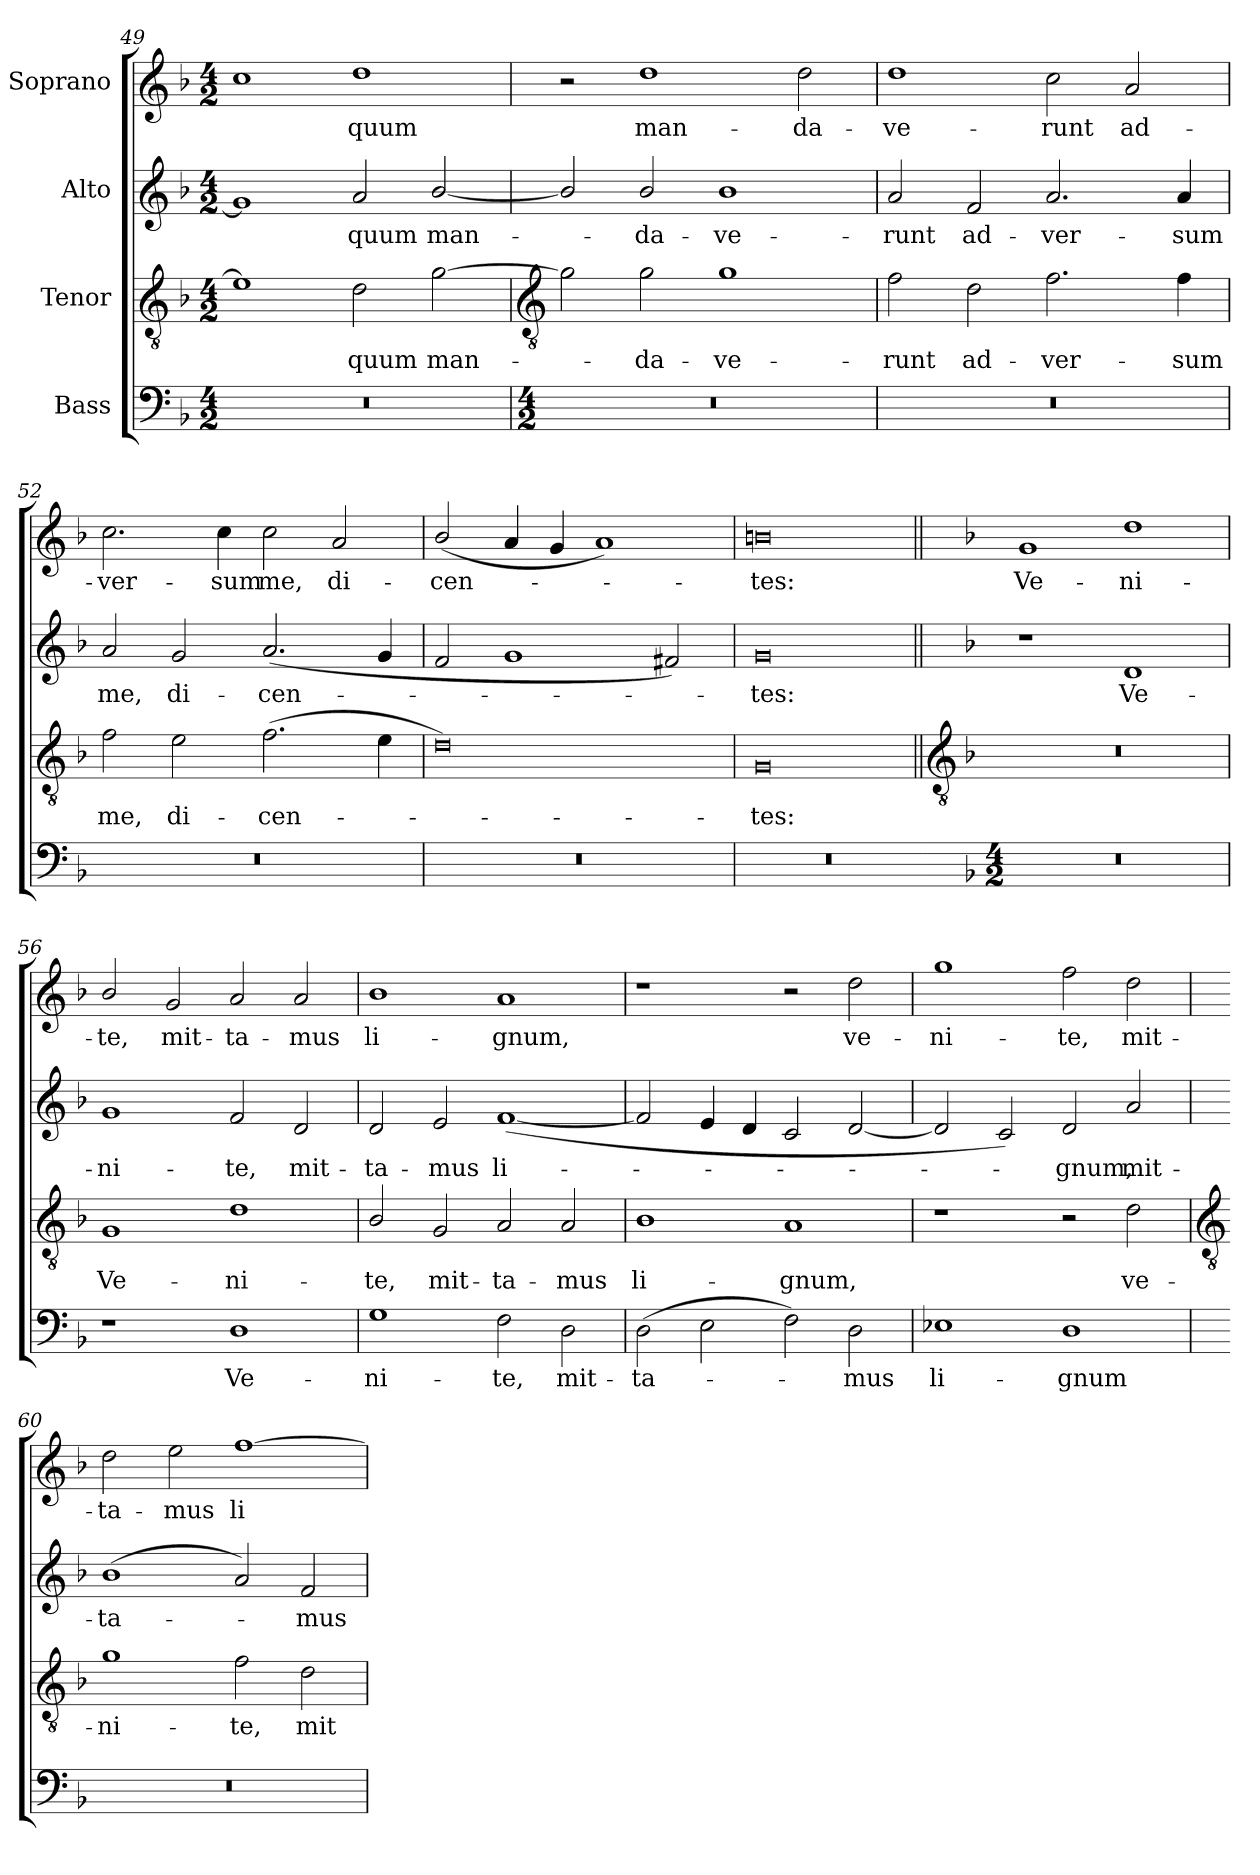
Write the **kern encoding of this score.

**kern	**text	**kern	**text	**kern	**text	**kern	**text
*part4	*part4	*part3	*part3	*part2	*part2	*part1	*part1
*staff4	*staff4	*staff3	*staff3	*staff2	*staff2	*staff1	*staff1
*I"Bass	*	*I"Tenor	*	*I"Alto	*	*I"Soprano	*
*clefF4	*	*clefGv2	*	*clefG2	*	*clefG2	*
*k[b-]	*	*k[b-]	*	*k[b-]	*	*k[b-]	*
*F:	*	*F:	*	*F:	*	*F:	*
*M4/2	*	*M4/2	*	*M4/2	*	*M4/2	*
=49	=49	=49	=49	=49	=49	=49	=49
0r	.	1e-]	.	1g]	.	1cc	.
!	!	!	!LO:LY:b	!	!LO:LY:b	!	!LO:LY:b
.	.	2d	quum	2a	quum	1dd	quum
!	!	!	!LO:LY:b	!	!LO:LY:b	!	!
.	.	[2g	man-	[2b-/	man-	.	.
!!LO:LB:g=z
=50	=50	=50	=50	=50	=50	=50	=50
*	*	*clefGv2	*	*	*	*	*
*M4/2	*	*	*	*	*	*	*
0r	.	2g]	.	2b-/]	.	2r	.
!	!	!	!LO:LY:b	!	!LO:LY:b	!	!LO:LY:b
.	.	2g	da-	2b-/	da-	1dd	man-
!	!	!	!LO:LY:b	!	!LO:LY:b	!	!
.	.	1g	-ve-	1b-	-ve-	.	.
!	!	!	!	!	!	!	!LO:LY:b
.	.	.	.	.	.	2dd	-da-
=51	=51	=51	=51	=51	=51	=51	=51
!	!	!	!LO:LY:b	!	!LO:LY:b	!	!LO:LY:b
0r	.	2f	-runt	2a	-runt	1dd	-ve-
!	!	!	!LO:LY:b	!	!LO:LY:b	!	!
.	.	2d	ad-	2f	ad-	.	.
!	!	!	!LO:LY:b	!	!LO:LY:b	!	!LO:LY:b
.	.	2.f	-ver-	2.a	-ver-	2cc	-runt
!	!	!	!	!	!	!	!LO:LY:b
.	.	.	.	.	.	2a	ad-
!	!	!	!LO:LY:b	!	!LO:LY:b	!	!
.	.	4f	-sum	4a	-sum	.	.
=52	=52	=52	=52	=52	=52	=52	=52
!	!	!	!LO:LY:b	!	!LO:LY:b	!	!LO:LY:b
0r	.	2f	me,	2a	me,	2.cc	-ver-
!	!	!	!LO:LY:b	!	!LO:LY:b	!	!
.	.	2e	di-	2g	di-	.	.
!	!	!	!	!	!	!	!LO:LY:b
.	.	.	.	.	.	4cc	-sum
!	!	!	!LO:LY:b	!	!LO:LY:b	!	!LO:LY:b
.	.	(>2.f	-cen-	(<2.a	-cen-	2cc	me,
!	!	!	!	!	!	!	!LO:LY:b
.	.	.	.	.	.	2a	di-
.	.	4e	.	4g	.	.	.
=53	=53	=53	=53	=53	=53	=53	=53
!	!	!	!	!	!	!	!LO:LY:b
0r	.	0d)	.	2f	.	(<2b-/	-cen-
.	.	.	.	1g	.	4a	.
.	.	.	.	.	.	4g	.
.	.	.	.	.	.	1a)	.
.	.	.	.	2f#X)	.	.	.
=54	=54	=54	=54	=54	=54	=54	=54
!	!	!	!LO:LY:b	!	!LO:LY:b	!	!LO:LY:b
0r	.	0G	tes:	0g	tes:	0bn	tes:
!!LO:LB:g=z
=55	=55||	=55||	=55||	=55||	=55||	=55||	=55||
*	*	*clefGv2	*	*	*	*	*
*k[b-]	*	*	*	*	*	*	*
*F:	*	*	*	*	*	*	*
*M4/2	*	*	*	*	*	*	*
!	!	!	!	!	!	!	!LO:LY:b
0r	.	0r	.	1r	.	1g	Ve-
!	!	!	!	!	!LO:LY:b	!	!LO:LY:b
.	.	.	.	1d	Ve-	1dd	-ni-
=56	=56	=56	=56	=56	=56	=56	=56
!	!	!	!LO:LY:b	!	!LO:LY:b	!	!LO:LY:b
1r	.	1G	Ve-	1g	-ni-	2b-/	-te,
!	!	!	!	!	!	!	!LO:LY:b
.	.	.	.	.	.	2g	mit-
!	!LO:LY:b	!	!LO:LY:b	!	!LO:LY:b	!	!LO:LY:b
1D	Ve-	1d	-ni-	2f	-te,	2a	-ta-
!	!	!	!	!	!LO:LY:b	!	!LO:LY:b
.	.	.	.	2d	mit-	2a	-mus
=57	=57	=57	=57	=57	=57	=57	=57
!	!LO:LY:b	!	!LO:LY:b	!	!LO:LY:b	!	!LO:LY:b
1G	-ni-	2B-/	-te,	2d	-ta-	1b-	li-
!	!	!	!LO:LY:b	!	!LO:LY:b	!	!
.	.	2G	mit-	2e	-mus	.	.
!	!LO:LY:b	!	!LO:LY:b	!	!LO:LY:b	!	!LO:LY:b
2F	-te,	2A	-ta-	(<[1f	li-	1a	-gnum,
!	!LO:LY:b	!	!LO:LY:b	!	!	!	!
2D	mit-	2A	-mus	.	.	.	.
=58	=58	=58	=58	=58	=58	=58	=58
!	!LO:LY:b	!	!LO:LY:b	!	!	!	!
(>2D	-ta-	1B-	li-	2f]	.	1r	.
2E	.	.	.	4e	.	.	.
.	.	.	.	4d	.	.	.
!	!	!	!LO:LY:b	!	!	!	!
2F)	.	1A	-gnum,	2c	.	2r	.
!	!LO:LY:b	!	!	!	!	!	!LO:LY:b
2D	mus	.	.	[2d	.	2dd	ve-
=59	=59	=59	=59	=59	=59	=59	=59
!	!LO:LY:b	!	!	!	!	!	!LO:LY:b
1E-X	li-	1r	.	2d]	.	1gg	-ni-
.	.	.	.	2c)	.	.	.
!	!LO:LY:b	!	!	!	!LO:LY:b	!	!LO:LY:b
1D	-gnum	2r	.	2d	gnum,	2ff	-te,
!	!	!	!LO:LY:b	!	!LO:LY:b	!	!LO:LY:b
.	.	2d	ve-	2a	mit-	2dd	mit-
!!LO:LB:g=z
=60	=60	=60	=60	=60	=60	=60	=60
*	*	*clefGv2	*	*	*	*	*
!	!	!	!LO:LY:b	!	!LO:LY:b	!	!LO:LY:b
0r	.	1g	-ni-	(<1b-	-ta-	2dd	-ta-
!	!	!	!	!	!	!	!LO:LY:b
.	.	.	.	.	.	2ee	-mus
!	!	!	!LO:LY:b	!	!	!	!LO:LY:b
.	.	2f	-te,	2a)	.	[1ff	li-
!	!	!	!LO:LY:b	!	!LO:LY:b	!	!
.	.	2d	mit-	2f	mus	.	.
=	=	=	=	=	=	=	=
*-	*-	*-	*-	*-	*-	*-	*-
